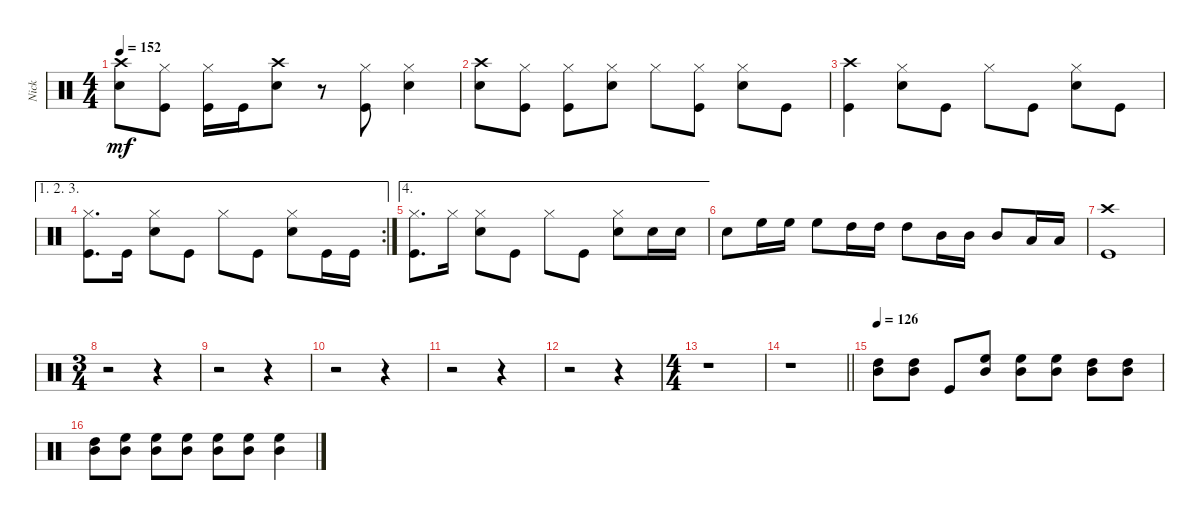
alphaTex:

\track ("Nick" "Nick") {instrument percussion}
\staff {score}
\articulation defaults
\ts (4 4)
\tempo 152
\clef neutral
\ks c
("Snare (hit) 2" "Crash high (hit)").8{dy mf} ("Kick (hit)" "Hi-Hat (closed)").8 ("Kick (hit)" "Hi-Hat (closed)").16 "Kick (hit)".16 ("Snare (hit) 2" "Crash high (hit)").8 r.8 ("Kick (hit)" "Hi-Hat (closed)").8 ("Hi-Hat (closed)" "Snare (hit) 2").4 |
("Crash high (hit)" "Snare (hit) 2").8 ("Kick (hit)" "Hi-Hat (closed)").8 ("Kick (hit)" "Hi-Hat (closed)").8 ("Hi-Hat (closed)" "Snare (hit) 2").8 "Hi-Hat (closed)".8 ("Kick (hit)" "Hi-Hat (closed)").8 ("Hi-Hat (closed)" "Snare (hit) 2").8 "Kick (hit)".8 |
("Kick (hit)" "Crash high (hit)").4 ("Hi-Hat (closed)" "Snare (hit) 2").8 "Kick (hit)".8 "Hi-Hat (closed)".8 "Kick (hit)".8 ("Hi-Hat (closed)" "Snare (hit) 2").8 "Kick (hit)".8 |
\ae (1 2 3)
\rc 2
("Kick (hit)" "Hi-Hat (closed)").8{d} "Kick (hit)".16 ("Hi-Hat (closed)" "Snare (hit) 2").8 "Kick (hit)".8 "Hi-Hat (closed)".8 "Kick (hit)".8 ("Hi-Hat (closed)" "Snare (hit) 2").8 "Kick (hit)".16 "Kick (hit)".16 |
\ae 4
("Kick (hit)" "Hi-Hat (closed)").8{d} "Hi-Hat (closed)".16 ("Hi-Hat (closed)" "Snare (hit) 2").8 "Kick (hit)".8 "Hi-Hat (closed)".8 "Kick (hit)".8 ("Hi-Hat (closed)" "Snare (hit) 2").8 "Snare (hit) 2".16 "Snare (hit) 2".16 |
"Snare (hit) 2".8 "High Floor Tom (hit)".16 "High Floor Tom (hit)".16 "High Floor Tom (hit)".8 "High Tom (hit)".16 "High Tom (hit)".16 "High Tom (hit)".8 "Mid Tom (hit)".16 "Mid Tom (hit)".16 "Mid Tom (hit)".8 "Low Tom (hit)".16 "Low Tom (hit)".16 |
("Kick (hit)" "Crash high (hit)").1 |
\ts (3 4)
r.2 r.4 |
r.2 r.4 |
r.2 r.4 |
r.2 r.4 |
r.2 r.4 |
\ts (4 4)
r.1 |
\barLineRight lightlight
r.1 |
\tempo 126
("High Tom (hit)" "Mid Tom (hit)").8 ("High Tom (hit)" "Mid Tom (hit)").8 "Kick (hit)".8 ("High Floor Tom (hit)" "Mid Tom (hit)").8 ("High Floor Tom (hit)" "Mid Tom (hit)").8 ("High Floor Tom (hit)" "Mid Tom (hit)").8 ("High Tom (hit)" "Mid Tom (hit)").8 ("High Tom (hit)" "Mid Tom (hit)").8 |
("High Tom (hit)" "Mid Tom (hit)").8 ("High Floor Tom (hit)" "Mid Tom (hit)").8 ("High Floor Tom (hit)" "Mid Tom (hit)").8 ("High Floor Tom (hit)" "Mid Tom (hit)").8 ("High Floor Tom (hit)" "Mid Tom (hit)").8 ("High Floor Tom (hit)" "Mid Tom (hit)").8 ("High Floor Tom (hit)" "Mid Tom (hit)").4
